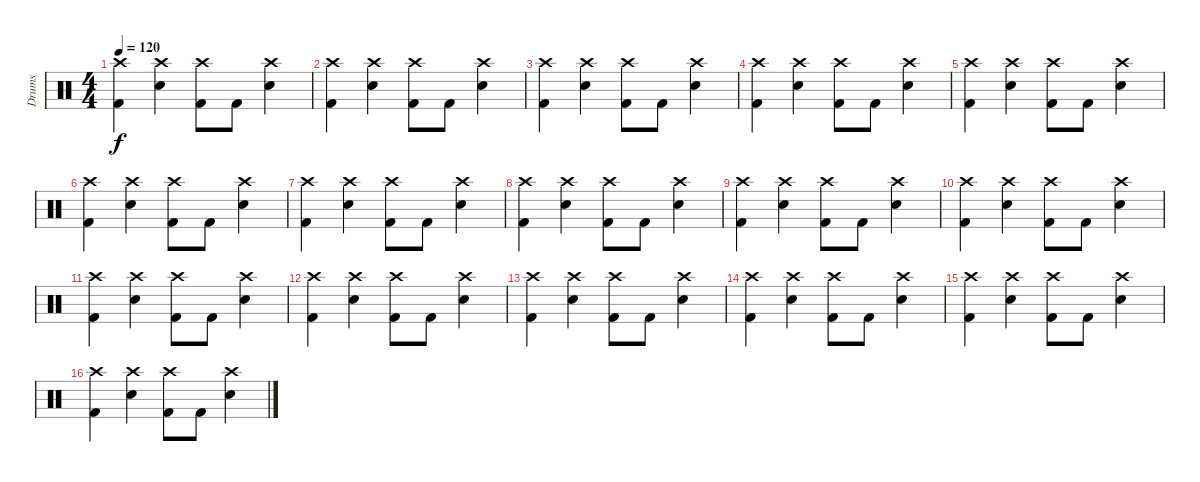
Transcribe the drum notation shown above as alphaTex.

\track ("Drums" "Drums") {instrument percussion}
\staff {score}
\articulation defaults
\ts (4 4)
\tempo 120
\clef neutral
\ks c
("Kick (hit) 2" "Crash high (hit)").4{dy f} ("Snare (hit) 2" "Crash high (hit)").4 ("Kick (hit) 2" "Crash high (hit)").8 "Kick (hit) 2".8 ("Snare (hit) 2" "Crash high (hit)").4 |
("Kick (hit) 2" "Crash high (hit)").4 ("Snare (hit) 2" "Crash high (hit)").4 ("Kick (hit) 2" "Crash high (hit)").8 "Kick (hit) 2".8 ("Snare (hit) 2" "Crash high (hit)").4 |
("Kick (hit) 2" "Crash high (hit)").4 ("Snare (hit) 2" "Crash high (hit)").4 ("Kick (hit) 2" "Crash high (hit)").8 "Kick (hit) 2".8 ("Snare (hit) 2" "Crash high (hit)").4 |
("Kick (hit) 2" "Crash high (hit)").4 ("Snare (hit) 2" "Crash high (hit)").4 ("Kick (hit) 2" "Crash high (hit)").8 "Kick (hit) 2".8 ("Snare (hit) 2" "Crash high (hit)").4 |
("Kick (hit) 2" "Crash high (hit)").4 ("Snare (hit) 2" "Crash high (hit)").4 ("Kick (hit) 2" "Crash high (hit)").8 "Kick (hit) 2".8 ("Snare (hit) 2" "Crash high (hit)").4 |
("Kick (hit) 2" "Crash high (hit)").4 ("Snare (hit) 2" "Crash high (hit)").4 ("Kick (hit) 2" "Crash high (hit)").8 "Kick (hit) 2".8 ("Snare (hit) 2" "Crash high (hit)").4 |
("Kick (hit) 2" "Crash high (hit)").4 ("Snare (hit) 2" "Crash high (hit)").4 ("Kick (hit) 2" "Crash high (hit)").8 "Kick (hit) 2".8 ("Snare (hit) 2" "Crash high (hit)").4 |
("Kick (hit) 2" "Crash high (hit)").4 ("Snare (hit) 2" "Crash high (hit)").4 ("Kick (hit) 2" "Crash high (hit)").8 "Kick (hit) 2".8 ("Snare (hit) 2" "Crash high (hit)").4 |
("Kick (hit) 2" "Crash high (hit)").4 ("Snare (hit) 2" "Crash high (hit)").4 ("Kick (hit) 2" "Crash high (hit)").8 "Kick (hit) 2".8 ("Snare (hit) 2" "Crash high (hit)").4 |
("Kick (hit) 2" "Crash high (hit)").4 ("Snare (hit) 2" "Crash high (hit)").4 ("Kick (hit) 2" "Crash high (hit)").8 "Kick (hit) 2".8 ("Snare (hit) 2" "Crash high (hit)").4 |
("Kick (hit) 2" "Crash high (hit)").4 ("Snare (hit) 2" "Crash high (hit)").4 ("Kick (hit) 2" "Crash high (hit)").8 "Kick (hit) 2".8 ("Snare (hit) 2" "Crash high (hit)").4 |
("Kick (hit) 2" "Crash high (hit)").4 ("Snare (hit) 2" "Crash high (hit)").4 ("Kick (hit) 2" "Crash high (hit)").8 "Kick (hit) 2".8 ("Snare (hit) 2" "Crash high (hit)").4 |
("Kick (hit) 2" "Crash high (hit)").4 ("Snare (hit) 2" "Crash high (hit)").4 ("Kick (hit) 2" "Crash high (hit)").8 "Kick (hit) 2".8 ("Snare (hit) 2" "Crash high (hit)").4 |
("Kick (hit) 2" "Crash high (hit)").4 ("Snare (hit) 2" "Crash high (hit)").4 ("Kick (hit) 2" "Crash high (hit)").8 "Kick (hit) 2".8 ("Snare (hit) 2" "Crash high (hit)").4 |
("Kick (hit) 2" "Crash high (hit)").4 ("Snare (hit) 2" "Crash high (hit)").4 ("Kick (hit) 2" "Crash high (hit)").8 "Kick (hit) 2".8 ("Snare (hit) 2" "Crash high (hit)").4 |
("Kick (hit) 2" "Crash high (hit)").4 ("Snare (hit) 2" "Crash high (hit)").4 ("Kick (hit) 2" "Crash high (hit)").8 "Kick (hit) 2".8 ("Snare (hit) 2" "Crash high (hit)").4
